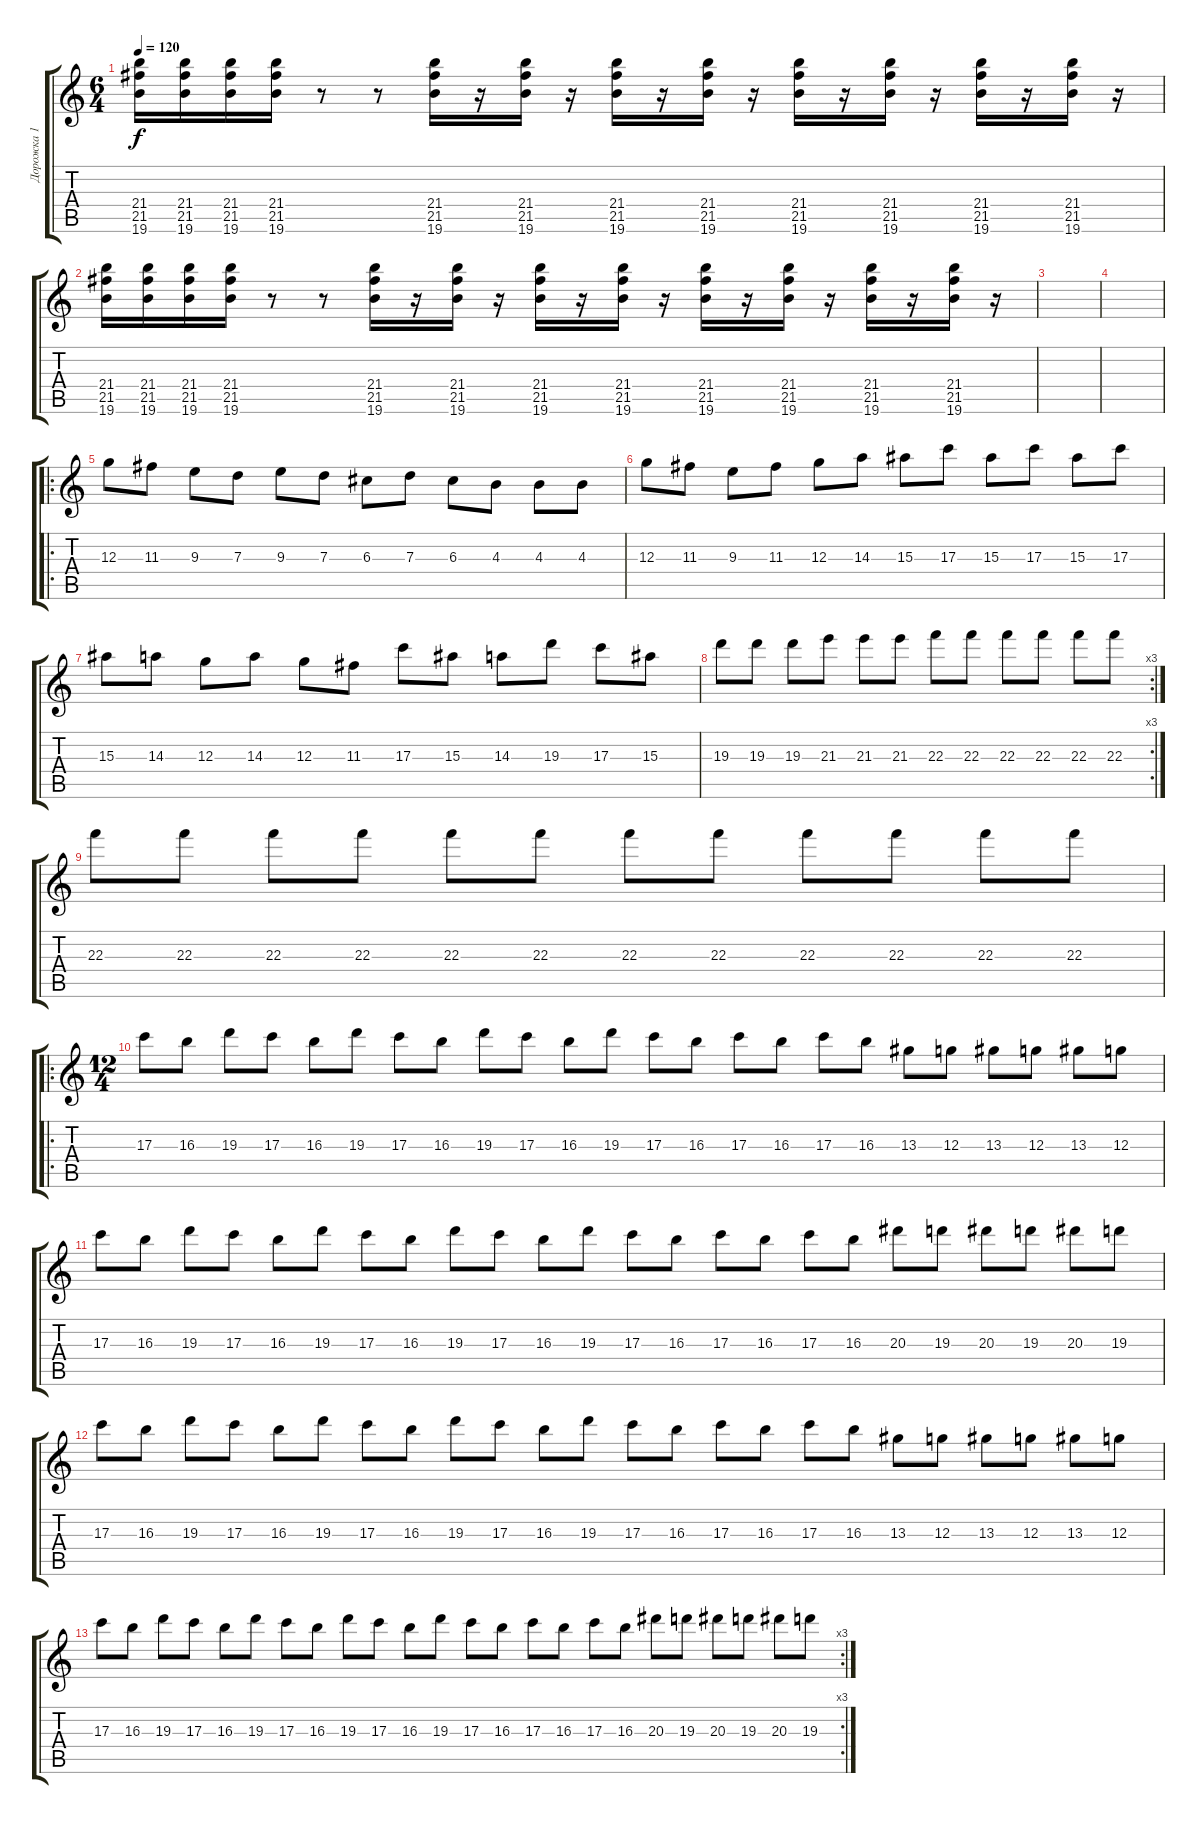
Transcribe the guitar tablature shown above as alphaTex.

\track ("Дорожка 1" "Дорожка 1") {instrument overdrivenguitar}
\staff {score tabs}
\tuning (E4 B3 G3 D3 A2 E2) {hide}
\ts (6 4)
\tempo 120
\clef g2
\ks c
(21.4 21.5 19.6).16{dy f} (21.4 21.5 19.6).16 (21.4 21.5 19.6).16 (21.4 21.5 19.6).16 r.8 r.8 (21.4 21.5 19.6).16 r.16 (21.4 21.5 19.6).16 r.16 (21.4 21.5 19.6).16 r.16 (21.4 21.5 19.6).16 r.16 (21.4 21.5 19.6).16 r.16 (21.4 21.5 19.6).16 r.16 (21.4 21.5 19.6).16 r.16 (21.4 21.5 19.6).16 r.16 |
(21.4 21.5 19.6).16 (21.4 21.5 19.6).16 (21.4 21.5 19.6).16 (21.4 21.5 19.6).16 r.8 r.8 (21.4 21.5 19.6).16 r.16 (21.4 21.5 19.6).16 r.16 (21.4 21.5 19.6).16 r.16 (21.4 21.5 19.6).16 r.16 (21.4 21.5 19.6).16 r.16 (21.4 21.5 19.6).16 r.16 (21.4 21.5 19.6).16 r.16 (21.4 21.5 19.6).16 r.16 |
|
|
\ro
12.3.8 11.3.8 9.3.8 7.3.8 9.3.8 7.3.8 6.3.8 7.3.8 6.3.8 4.3.8 4.3.8 4.3.8 |
12.3.8 11.3.8 9.3.8 11.3.8 12.3.8 14.3.8 15.3.8 17.3.8 15.3.8 17.3.8 15.3.8 17.3.8 |
15.3.8 14.3.8 12.3.8 14.3.8 12.3.8 11.3.8 17.3.8 15.3.8 14.3.8 19.3.8 17.3.8 15.3.8 |
\rc 3
19.3.8 19.3.8 19.3.8 21.3.8 21.3.8 21.3.8 22.3.8 22.3.8 22.3.8 22.3.8 22.3.8 22.3.8 |
22.3.8 22.3.8 22.3.8 22.3.8 22.3.8 22.3.8 22.3.8 22.3.8 22.3.8 22.3.8 22.3.8 22.3.8 |
\ro
\ts (12 4)
17.3.8 16.3.8 19.3.8 17.3.8 16.3.8 19.3.8 17.3.8 16.3.8 19.3.8 17.3.8 16.3.8 19.3.8 17.3.8 16.3.8 17.3.8 16.3.8 17.3.8 16.3.8 13.3.8 12.3.8 13.3.8 12.3.8 13.3.8 12.3.8 |
17.3.8 16.3.8 19.3.8 17.3.8 16.3.8 19.3.8 17.3.8 16.3.8 19.3.8 17.3.8 16.3.8 19.3.8 17.3.8 16.3.8 17.3.8 16.3.8 17.3.8 16.3.8 20.3.8 19.3.8 20.3.8 19.3.8 20.3.8 19.3.8 |
17.3.8 16.3.8 19.3.8 17.3.8 16.3.8 19.3.8 17.3.8 16.3.8 19.3.8 17.3.8 16.3.8 19.3.8 17.3.8 16.3.8 17.3.8 16.3.8 17.3.8 16.3.8 13.3.8 12.3.8 13.3.8 12.3.8 13.3.8 12.3.8 |
\rc 3
17.3.8 16.3.8 19.3.8 17.3.8 16.3.8 19.3.8 17.3.8 16.3.8 19.3.8 17.3.8 16.3.8 19.3.8 17.3.8 16.3.8 17.3.8 16.3.8 17.3.8 16.3.8 20.3.8 19.3.8 20.3.8 19.3.8 20.3.8 19.3.8
